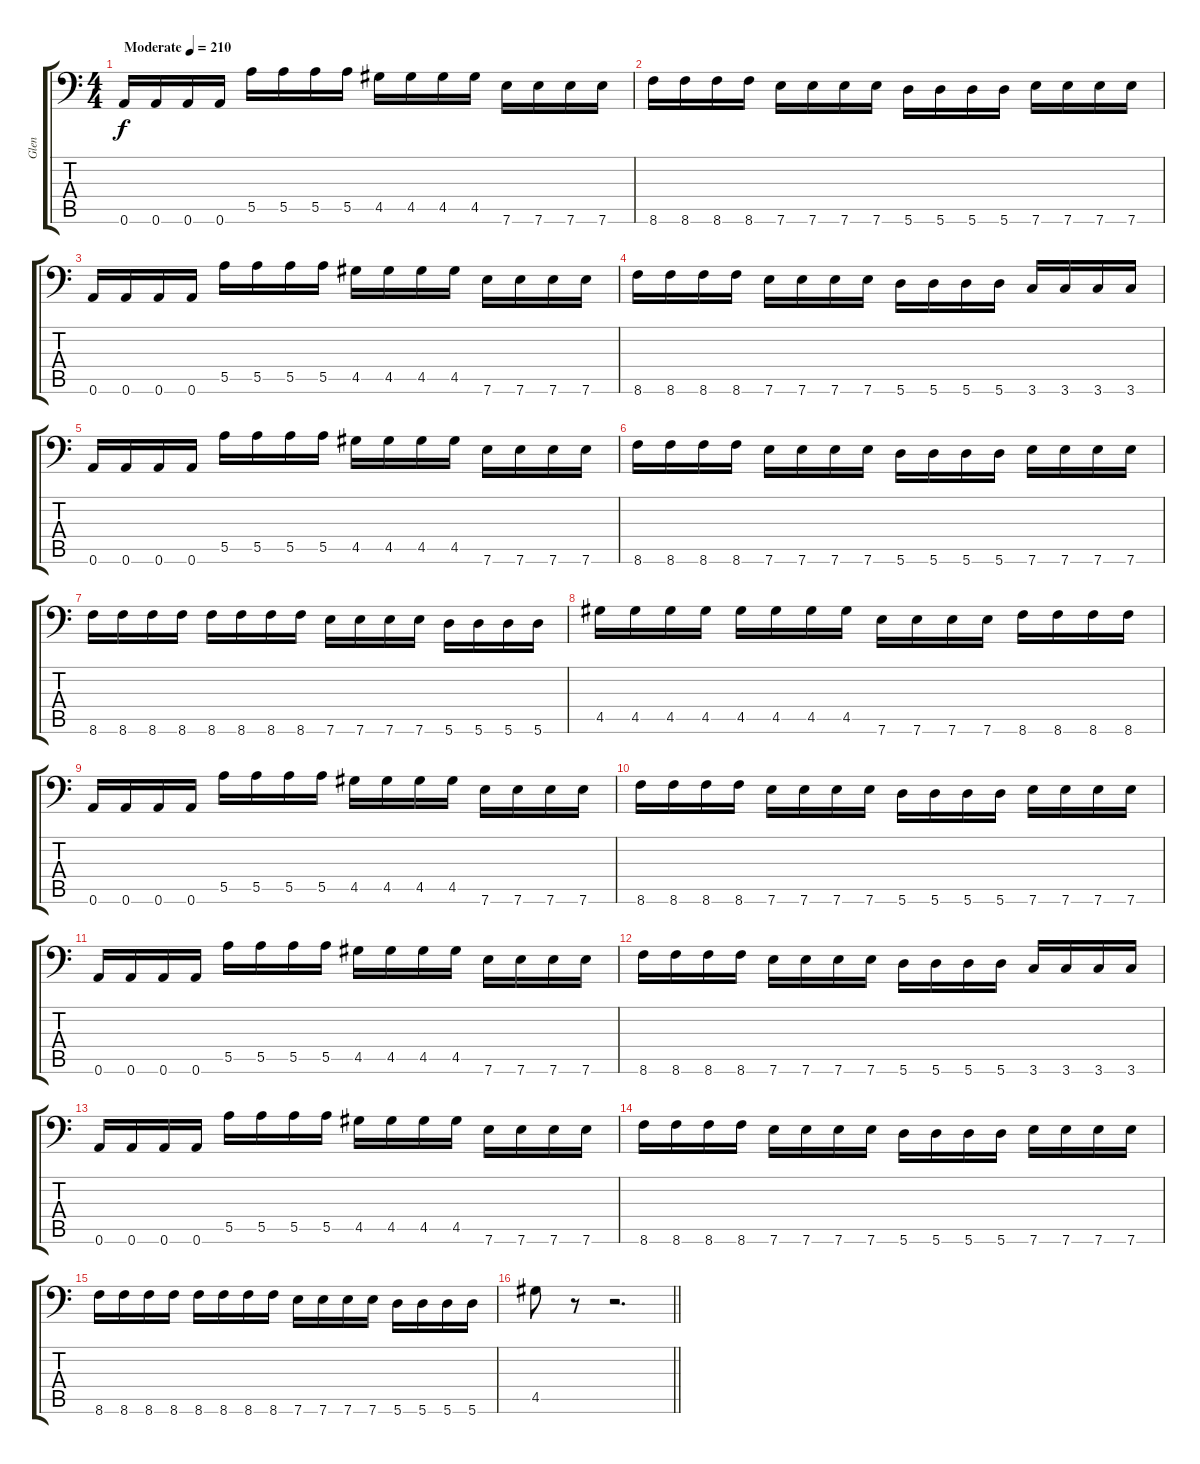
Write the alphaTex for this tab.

\track ("Glen" "Glen") {instrument distortionguitar}
\staff {score tabs}
\tuning (B3 Gb3 D3 A2 E2 A1) {hide}
\ts (4 4)
\section ("" "")
\tempo (210 "Moderate")
\clef f4
\ks c
0.6.16{dy f instrument distortionguitar} 0.6.16 0.6.16 0.6.16 5.5.16 5.5.16 5.5.16 5.5.16 4.5.16 4.5.16 4.5.16 4.5.16 7.6.16 7.6.16 7.6.16 7.6.16 |
8.6.16 8.6.16 8.6.16 8.6.16 7.6.16 7.6.16 7.6.16 7.6.16 5.6.16 5.6.16 5.6.16 5.6.16 7.6.16 7.6.16 7.6.16 7.6.16 |
0.6.16 0.6.16 0.6.16 0.6.16 5.5.16 5.5.16 5.5.16 5.5.16 4.5.16 4.5.16 4.5.16 4.5.16 7.6.16 7.6.16 7.6.16 7.6.16 |
8.6.16 8.6.16 8.6.16 8.6.16 7.6.16 7.6.16 7.6.16 7.6.16 5.6.16 5.6.16 5.6.16 5.6.16 3.6.16 3.6.16 3.6.16 3.6.16 |
0.6.16 0.6.16 0.6.16 0.6.16 5.5.16 5.5.16 5.5.16 5.5.16 4.5.16 4.5.16 4.5.16 4.5.16 7.6.16 7.6.16 7.6.16 7.6.16 |
8.6.16 8.6.16 8.6.16 8.6.16 7.6.16 7.6.16 7.6.16 7.6.16 5.6.16 5.6.16 5.6.16 5.6.16 7.6.16 7.6.16 7.6.16 7.6.16 |
8.6.16 8.6.16 8.6.16 8.6.16 8.6.16 8.6.16 8.6.16 8.6.16 7.6.16 7.6.16 7.6.16 7.6.16 5.6.16 5.6.16 5.6.16 5.6.16 |
4.5.16 4.5.16 4.5.16 4.5.16 4.5.16 4.5.16 4.5.16 4.5.16 7.6.16 7.6.16 7.6.16 7.6.16 8.6.16 8.6.16 8.6.16 8.6.16 |
0.6.16 0.6.16 0.6.16 0.6.16 5.5.16 5.5.16 5.5.16 5.5.16 4.5.16 4.5.16 4.5.16 4.5.16 7.6.16 7.6.16 7.6.16 7.6.16 |
8.6.16 8.6.16 8.6.16 8.6.16 7.6.16 7.6.16 7.6.16 7.6.16 5.6.16 5.6.16 5.6.16 5.6.16 7.6.16 7.6.16 7.6.16 7.6.16 |
0.6.16 0.6.16 0.6.16 0.6.16 5.5.16 5.5.16 5.5.16 5.5.16 4.5.16 4.5.16 4.5.16 4.5.16 7.6.16 7.6.16 7.6.16 7.6.16 |
8.6.16 8.6.16 8.6.16 8.6.16 7.6.16 7.6.16 7.6.16 7.6.16 5.6.16 5.6.16 5.6.16 5.6.16 3.6.16 3.6.16 3.6.16 3.6.16 |
0.6.16 0.6.16 0.6.16 0.6.16 5.5.16 5.5.16 5.5.16 5.5.16 4.5.16 4.5.16 4.5.16 4.5.16 7.6.16 7.6.16 7.6.16 7.6.16 |
8.6.16 8.6.16 8.6.16 8.6.16 7.6.16 7.6.16 7.6.16 7.6.16 5.6.16 5.6.16 5.6.16 5.6.16 7.6.16 7.6.16 7.6.16 7.6.16 |
8.6.16 8.6.16 8.6.16 8.6.16 8.6.16 8.6.16 8.6.16 8.6.16 7.6.16 7.6.16 7.6.16 7.6.16 5.6.16 5.6.16 5.6.16 5.6.16 |
\barLineRight lightlight
4.5.8 r.8 r.2{d}
